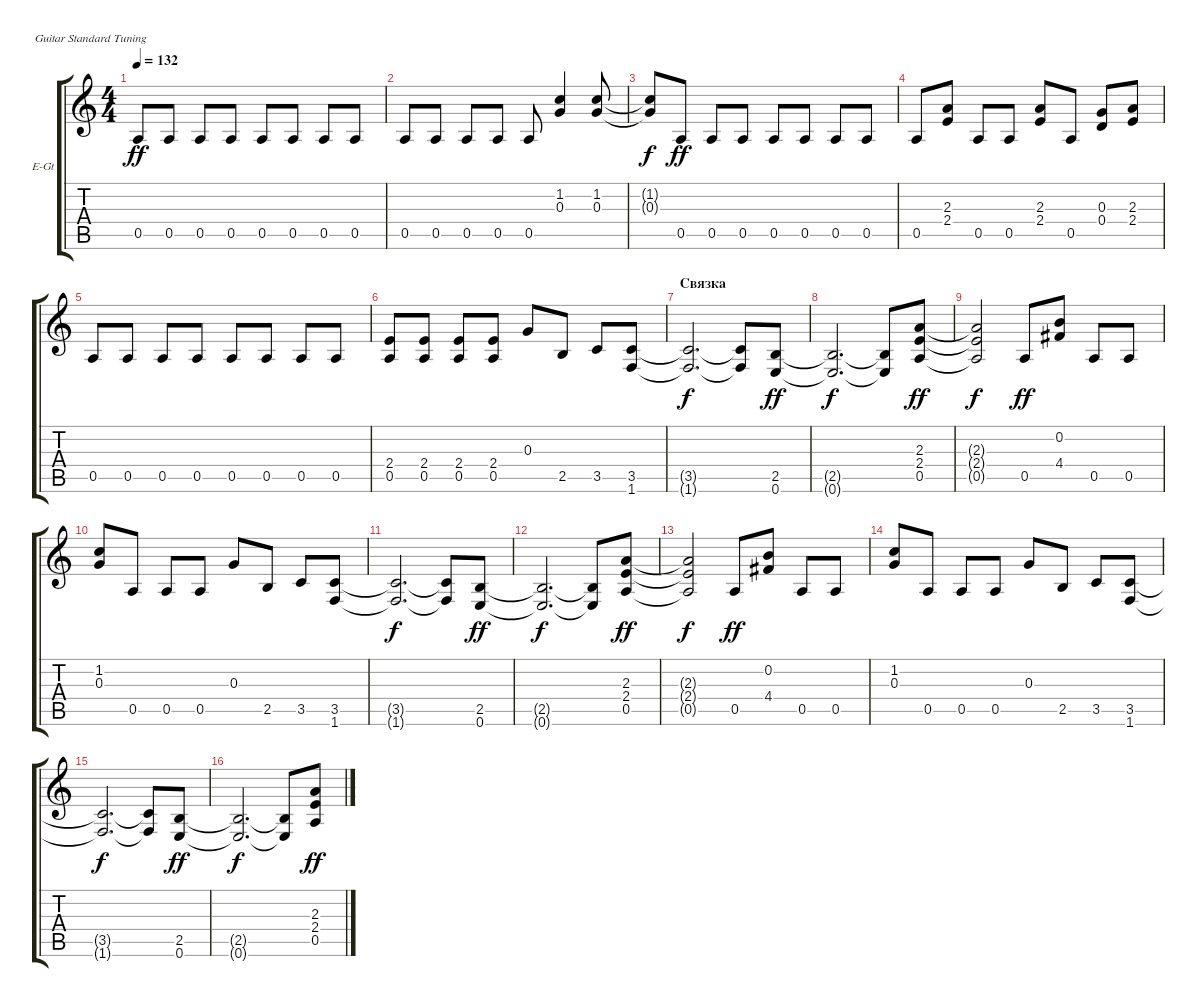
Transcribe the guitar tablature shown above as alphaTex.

\bracketExtendMode groupsimilarinstruments
\firstSystemTrackNameOrientation horizontal
\otherSystemsTrackNameOrientation horizontal
\track ("Владимир Холстинин" "E-Gt") {instrument overdrivenguitar}
\staff {score tabs}
\tuning (E4 B3 G3 D3 A2 E2)
\ts (4 4)
\tempo 132
\clef g2
\scale
0.333333
\ks c
0.5.8{dy ff} 0.5.8 0.5.8 0.5.8 0.5.8 0.5.8 0.5.8 0.5.8 |
\scale
0.333333 0.5.8 0.5.8 0.5.8 0.5.8 0.5.8 (1.2 0.3).4 (1.2 0.3).8 |
\scale
0.333333 (1.2{t} 0.3{t}).8{dy f} 0.5.8{dy ff} 0.5.8 0.5.8 0.5.8 0.5.8 0.5.8 0.5.8 |
\scale
0.333333 0.5.8 (2.3 2.4).8 0.5.8 0.5.8 (2.3 2.4).8 0.5.8 (0.3 0.4).8 (2.3 2.4).8 |
\scale
0.333333 0.5.8 0.5.8 0.5.8 0.5.8 0.5.8 0.5.8 0.5.8 0.5.8 |
\scale
0.333333 (2.4 0.5).8 (2.4 0.5).8 (2.4 0.5).8 (2.4 0.5).8 0.3.8 2.5.8 3.5.8 (3.5 1.6).8 |
\section ("" "Связка")
\scale
0.333333 (3.5{t} 1.6{t}).2{d dy f} (3.5{t} 1.6{t}).8 (2.5 0.6).8{dy ff} |
\scale
0.333333 (2.5{t} 0.6{t}).2{d dy f} (2.5{t} 0.6{t}).8 (2.3 2.4 0.5).8{dy ff} |
\scale
0.333333 (2.3{t} 2.4{t} 0.5{t}).2{dy f} 0.5.8{dy ff} (0.2 4.4).8 0.5.8 0.5.8 |
\scale
0.333333 (1.2 0.3).8 0.5.8 0.5.8 0.5.8 0.3.8 2.5.8 3.5.8 (3.5 1.6).8 |
\scale
0.333333 (3.5{t} 1.6{t}).2{d dy f} (3.5{t} 1.6{t}).8 (2.5 0.6).8{dy ff} |
\scale
0.333333 (2.5{t} 0.6{t}).2{d dy f} (2.5{t} 0.6{t}).8 (2.3 2.4 0.5).8{dy ff} |
\scale
0.333333 (2.3{t} 2.4{t} 0.5{t}).2{dy f} 0.5.8{dy ff} (0.2 4.4).8 0.5.8 0.5.8 |
\scale
0.333333 (1.2 0.3).8 0.5.8 0.5.8 0.5.8 0.3.8 2.5.8 3.5.8 (3.5 1.6).8 |
\scale
0.333333 (3.5{t} 1.6{t}).2{d dy f} (3.5{t} 1.6{t}).8 (2.5 0.6).8{dy ff} |
\scale
0.333333 (2.5{t} 0.6{t}).2{d dy f} (2.5{t} 0.6{t}).8 (2.3 2.4 0.5).8{dy ff}
